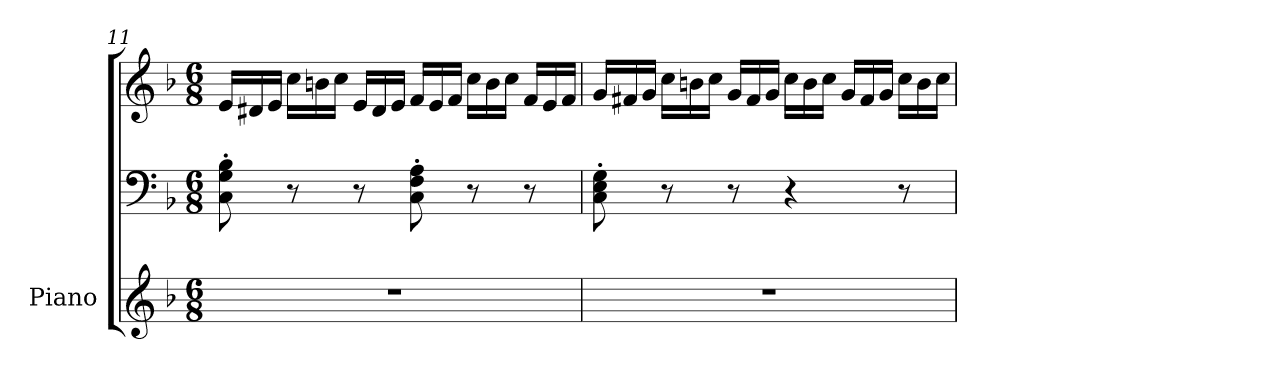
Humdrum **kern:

**kern	**kern	**kern
*part1	*part1	*part1
*staff3	*staff2	*staff1
*I"Piano	*	*
*I'Pno	*	*
!!LO:LB:g=z
*clefG2	*clefF4	*clefG2
*k[b-]	*k[b-]	*k[b-]
*M6/8	*M6/8	*M6/8
*	*	*Xtuplet
=11	=11	=11
2.r	8C\' 8G\' 8B-\'	24e/LL
.	.	24d#X/
.	.	24e/JJ
.	8r	24cc\LL
.	.	24bn\
.	.	24cc\JJ
.	8r	24e/LL
.	.	24d#/
.	.	24e/JJ
.	8C\' 8F\' 8A\'	24f/LL
.	.	24e/
.	.	24f/JJ
.	8r	24cc\LL
.	.	24b\
.	.	24cc\JJ
.	8r	24f/LL
.	.	24e/
.	.	24f/JJ
=12	=12	=12
2.r	8C\' 8E\' 8G\'	24g/LL
.	.	24f#X/
.	.	24g/JJ
.	8r	24cc\LL
.	.	24bn\
.	.	24cc\JJ
.	8r	24g/LL
.	.	24f#/
.	.	24g/JJ
.	4r	24cc\LL
.	.	24b\
.	.	24cc\JJ
.	.	24g/LL
.	.	24f#/
.	.	24g/JJ
.	8r	24cc\LL
.	.	24b\
.	.	24cc\JJ
=	=	=
*-	*-	*-
